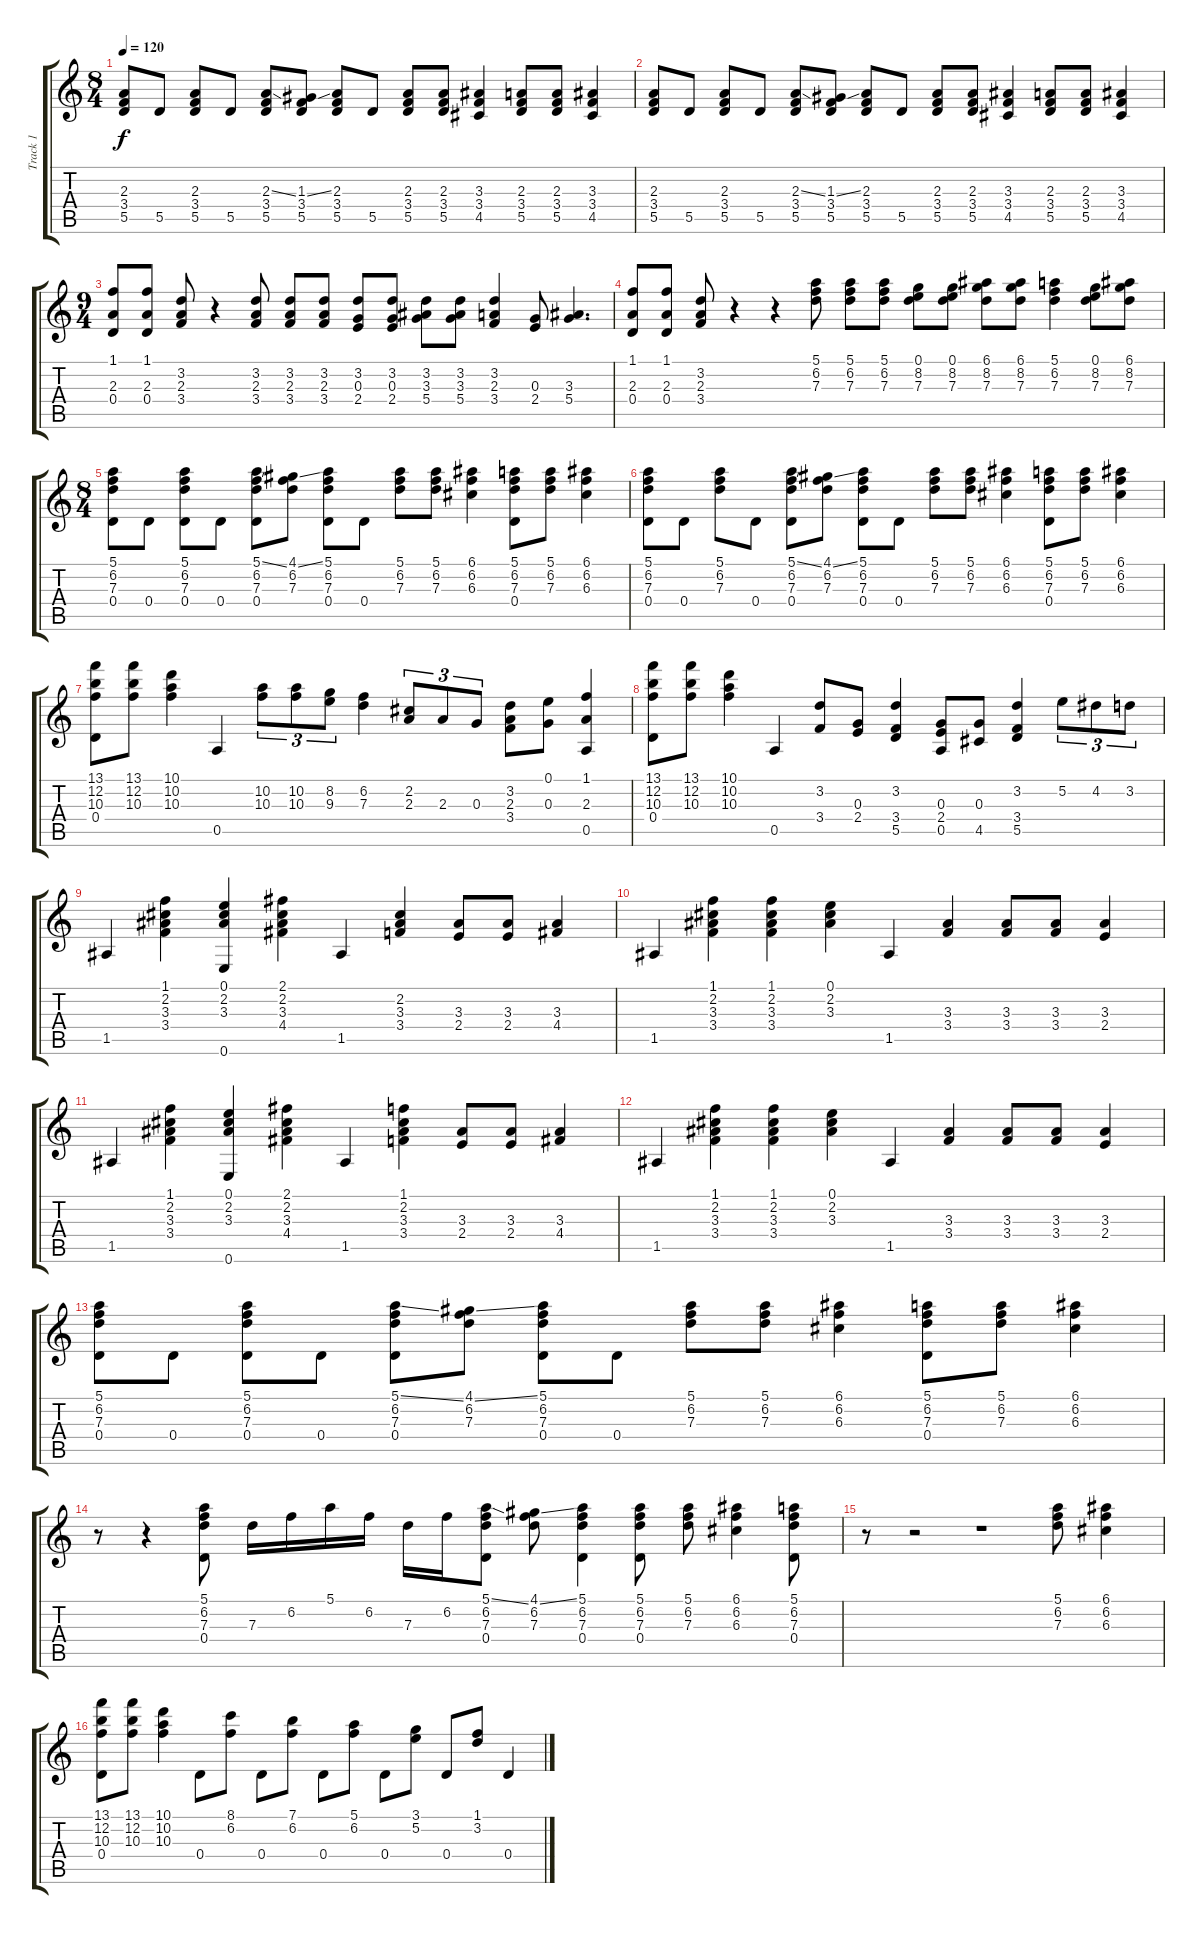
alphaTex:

\track ("Track 1" "Track 1") {instrument acousticguitarsteel}
\staff {score tabs}
\tuning (E4 B3 G3 D3 A2 E2) {hide}
\ts (8 4)
\tempo 120
\clef g2
\ks c
(2.3 3.4 5.5).8{dy f} 5.5.8 (2.3 3.4 5.5).8 5.5.8 (2.3{ss} 3.4 5.5).8 (1.3{ss} 3.4 5.5).8 (2.3 3.4 5.5).8 5.5.8 (2.3 3.4 5.5).8 (2.3 3.4 5.5).8 (3.3 3.4 4.5).4 (2.3 3.4 5.5).8 (2.3 3.4 5.5).8 (3.3 3.4 4.5).4 |
(2.3 3.4 5.5).8 5.5.8 (2.3 3.4 5.5).8 5.5.8 (2.3{ss} 3.4 5.5).8 (1.3{ss} 3.4 5.5).8 (2.3 3.4 5.5).8 5.5.8 (2.3 3.4 5.5).8 (2.3 3.4 5.5).8 (3.3 3.4 4.5).4 (2.3 3.4 5.5).8 (2.3 3.4 5.5).8 (3.3 3.4 4.5).4 |
\ts (9 4)
(1.1 2.3 0.4).8 (1.1 2.3 0.4).8 (3.2 2.3 3.4).8 r.4 (3.2 2.3 3.4).8 (3.2 2.3 3.4).8 (3.2 2.3 3.4).8 (3.2 0.3 2.4).8 (3.2 0.3 2.4).8 (3.2 3.3 5.4).8 (3.2 3.3 5.4).8 (3.2 2.3 3.4).4 (0.3 2.4).8 (3.3 5.4).4{d} |
(1.1 2.3 0.4).8 (1.1 2.3 0.4).8 (3.2 2.3 3.4).8 r.4 r.4 (5.1 6.2 7.3).8 (5.1 6.2 7.3).8 (5.1 6.2 7.3).8 (0.1 8.2 7.3).8 (0.1 8.2 7.3).8 (6.1 8.2 7.3).8 (6.1 8.2 7.3).8 (5.1 6.2 7.3).4 (0.1 8.2 7.3).8 (6.1 8.2 7.3).8 |
\ts (8 4)
(5.1 6.2 7.3 0.4).8 0.4.8 (5.1 6.2 7.3 0.4).8 0.4.8 (5.1{ss} 6.2 7.3 0.4).8 (4.1{ss} 6.2 7.3).8 (5.1 6.2 7.3 0.4).8 0.4.8 (5.1 6.2 7.3).8 (5.1 6.2 7.3).8 (6.1 6.2 6.3).4 (5.1 6.2 7.3 0.4).8 (5.1 6.2 7.3).8 (6.1 6.2 6.3).4 |
(5.1 6.2 7.3 0.4).8 0.4.8 (5.1 6.2 7.3).8 0.4.8 (5.1{ss} 6.2 7.3 0.4).8 (4.1{ss} 6.2 7.3).8 (5.1 6.2 7.3 0.4).8 0.4.8 (5.1 6.2 7.3).8 (5.1 6.2 7.3).8 (6.1 6.2 6.3).4 (5.1 6.2 7.3 0.4).8 (5.1 6.2 7.3).8 (6.1 6.2 6.3).4 |
(13.1 12.2 10.3 0.4).8 (13.1 12.2 10.3).8 (10.1 10.2 10.3).4 0.5.4 (10.2 10.3).8{tu (3 2)} (10.2 10.3).8{tu (3 2)} (8.2 9.3).8{tu (3 2)} (6.2 7.3).4 (2.2 2.3).8{tu (3 2)} 2.3.8{tu (3 2)} 0.3.8{tu (3 2)} (3.2 2.3 3.4).8 (0.1 0.3).8 (1.1 2.3 0.5).4 |
(13.1 12.2 10.3 0.4).8 (13.1 12.2 10.3).8 (10.1 10.2 10.3).4 0.5.4 (3.2 3.4).8 (0.3 2.4).8 (3.2 3.4 5.5).4 (0.3 2.4 0.5).8 (0.3 4.5).8 (3.2 3.4 5.5).4 5.2.8{tu (3 2)} 4.2.8{tu (3 2)} 3.2.8{tu (3 2)} |
1.5.4 (1.1 2.2 3.3 3.4).4 (0.1 2.2 3.3 0.6).4 (2.1 2.2 3.3 4.4).4 1.5.4 (2.2 3.3 3.4).4 (3.3 2.4).8 (3.3 2.4).8 (3.3 4.4).4 |
1.5.4 (1.1 2.2 3.3 3.4).4 (1.1 2.2 3.3 3.4).4 (0.1 2.2 3.3).4 1.5.4 (3.3 3.4).4 (3.3 3.4).8 (3.3 3.4).8 (3.3 2.4).4 |
1.5.4 (1.1 2.2 3.3 3.4).4 (0.1 2.2 3.3 0.6).4 (2.1 2.2 3.3 4.4).4 1.5.4 (1.1 2.2 3.3 3.4).4 (3.3 2.4).8 (3.3 2.4).8 (3.3 4.4).4 |
1.5.4 (1.1 2.2 3.3 3.4).4 (1.1 2.2 3.3 3.4).4 (0.1 2.2 3.3).4 1.5.4 (3.3 3.4).4 (3.3 3.4).8 (3.3 3.4).8 (3.3 2.4).4 |
(5.1 6.2 7.3 0.4).8 0.4.8 (5.1 6.2 7.3 0.4).8 0.4.8 (5.1{ss} 6.2 7.3 0.4).8 (4.1{ss} 6.2 7.3).8 (5.1 6.2 7.3 0.4).8 0.4.8 (5.1 6.2 7.3).8 (5.1 6.2 7.3).8 (6.1 6.2 6.3).4 (5.1 6.2 7.3 0.4).8 (5.1 6.2 7.3).8 (6.1 6.2 6.3).4 |
r.8 r.4 (5.1 6.2 7.3 0.4).8 7.3.16 6.2.16 5.1.16 6.2.16 7.3.16 6.2.16 (5.1{ss} 6.2 7.3 0.4).8 (4.1{ss} 6.2 7.3).8 (5.1 6.2 7.3 0.4).4 (5.1 6.2 7.3 0.4).8 (5.1 6.2 7.3).8 (6.1 6.2 6.3).4 (5.1 6.2 7.3 0.4).8 |
r.8 r.2 r.1 (5.1 6.2 7.3).8 (6.1 6.2 6.3).4 |
(13.1 12.2 10.3 0.4).8 (13.1 12.2 10.3).8 (10.1 10.2 10.3).4 0.4.8 (8.1 6.2).8 0.4.8 (7.1 6.2).8 0.4.8 (5.1 6.2).8 0.4.8 (3.1 5.2).8 0.4.8 (1.1 3.2).8 0.4.4
